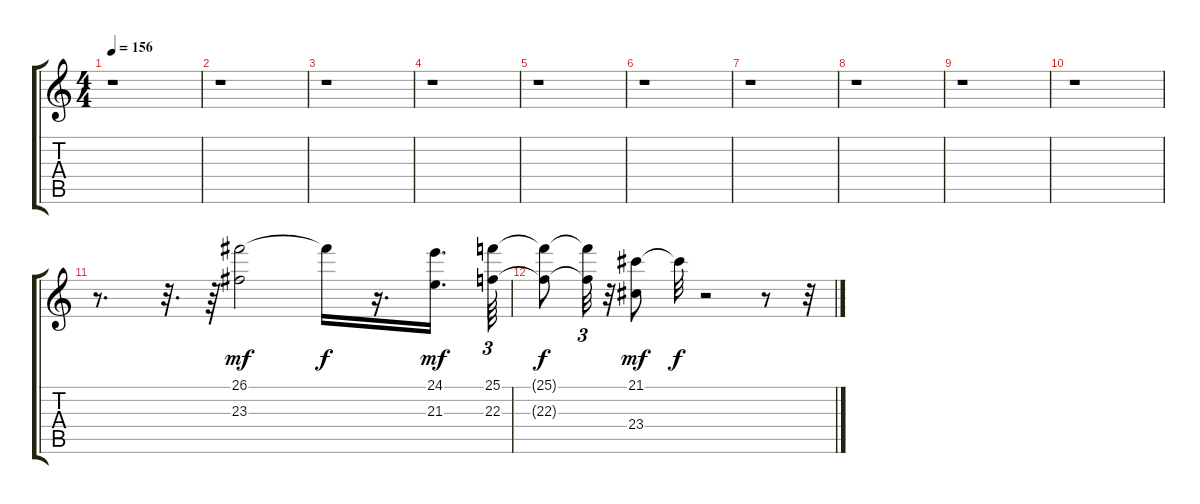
\track "" {instrument flute}
\staff {score tabs}
\tuning (E4 B3 G3 D3 A2 E2) {hide}
\ts (4 4)
\tempo 156
\clef g2
\ks c
r.1{dy f} |
r.1 |
r.1 |
r.1 |
r.1 |
r.1 |
r.1 |
r.1 |
r.1 |
r.1 |
r.8{d} r.32{d} r.64 (26.1 23.3).2{dy mf} 26.1{t}.16{dy f} r.16{d} (24.1 21.3).16{d dy mf} (25.1 22.3).64{tu (3 2)} |
(25.1{t} 22.3{t}).8{dy f} (25.1{t} 22.3{t}).32{tu (3 2)} r.32 (21.1 23.4).8{dy mf} 21.1{t}.32{dy f} r.2 r.8 r.32
